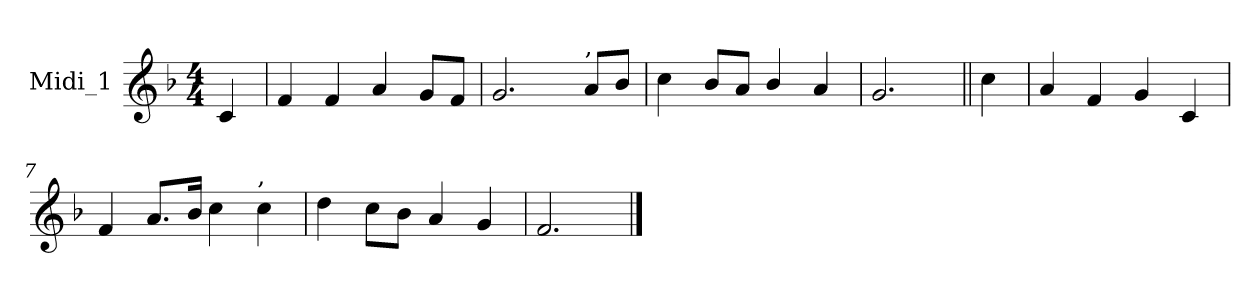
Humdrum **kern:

**kern
*part1
*staff1
*I"Midi_1
*clefG2
*k[b-]
*F:
*M4/4
=
4c
=1
4f
4f
4a
8gL
8fJ
=2
2.g
!LO:TX:a:t=,
8aL
8b-J
=3
4cc
8b-L
8aJ
4b-/
4a
=4
2.g
!!LO:LB:g=z
=5||
4cc
=6
4a
4f
4g
4c
=7
4f
8.aL
16b-J
4cc
!LO:TX:a:t=,
4cc
=8
4dd
8ccL
8b-J
4a
4g
=9
2.f
==
*-
